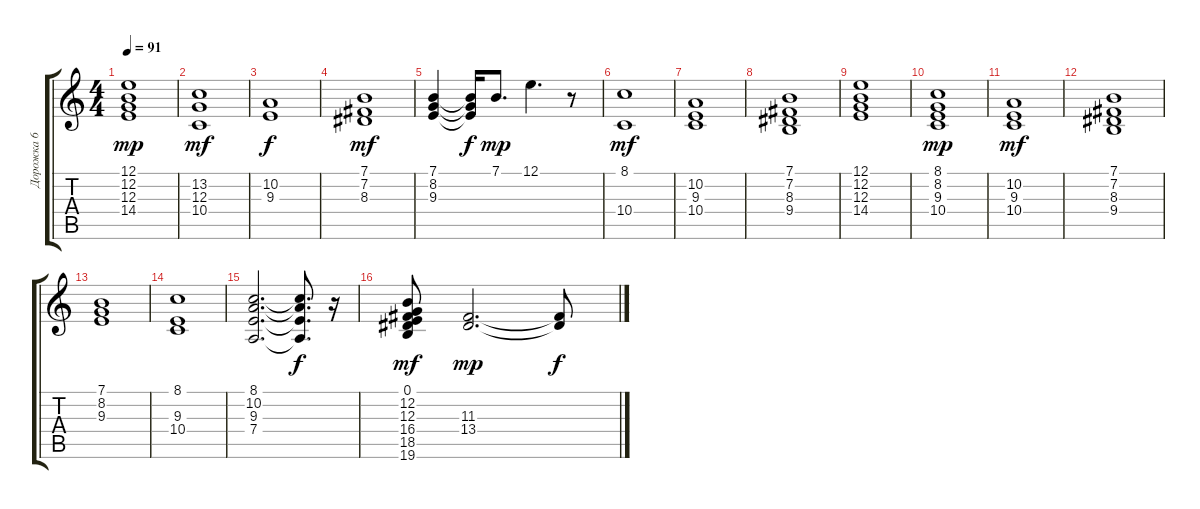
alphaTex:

\track ("Дорожка 6" "Дорожка 6") {instrument stringensemble1}
\staff {score tabs}
\tuning (E4 B3 G3 D3 A2 E2) {hide}
\ts (4 4)
\tempo 91
\clef g2
\ks c
(12.1 12.2 12.3 14.4).1{dy mp} |
(13.2 12.3 10.4).1{dy mf} |
(10.2 9.3).1{dy f} |
(7.1 7.2 8.3).1{dy mf} |
(7.1 8.2 9.3).4 (7.1{t} 8.2{t} 9.3{t}).16{dy f} 7.1.8{d dy mp} 12.1.4{d} r.8 |
(8.1 10.4).1{dy mf} |
(10.2 9.3 10.4).1 |
(7.1 7.2 8.3 9.4).1 |
(12.1 12.2 12.3 14.4).1 |
(8.1 8.2 9.3 10.4).1{dy mp} |
(10.2 9.3 10.4).1{dy mf} |
(7.1 7.2 8.3 9.4).1 |
(7.1 8.2 9.3).1 |
(8.1 9.3 10.4).1 |
(8.1 10.2 9.3 7.4).2{d} (8.1{t} 10.2{t} 9.3{t} 7.4{t}).8{d dy f} r.16 |
(0.1 12.2 12.3 16.4 18.5 19.6).8{dy mf} (11.3 13.4).2{d dy mp} (11.3{t} 13.4{t}).8{dy f}
